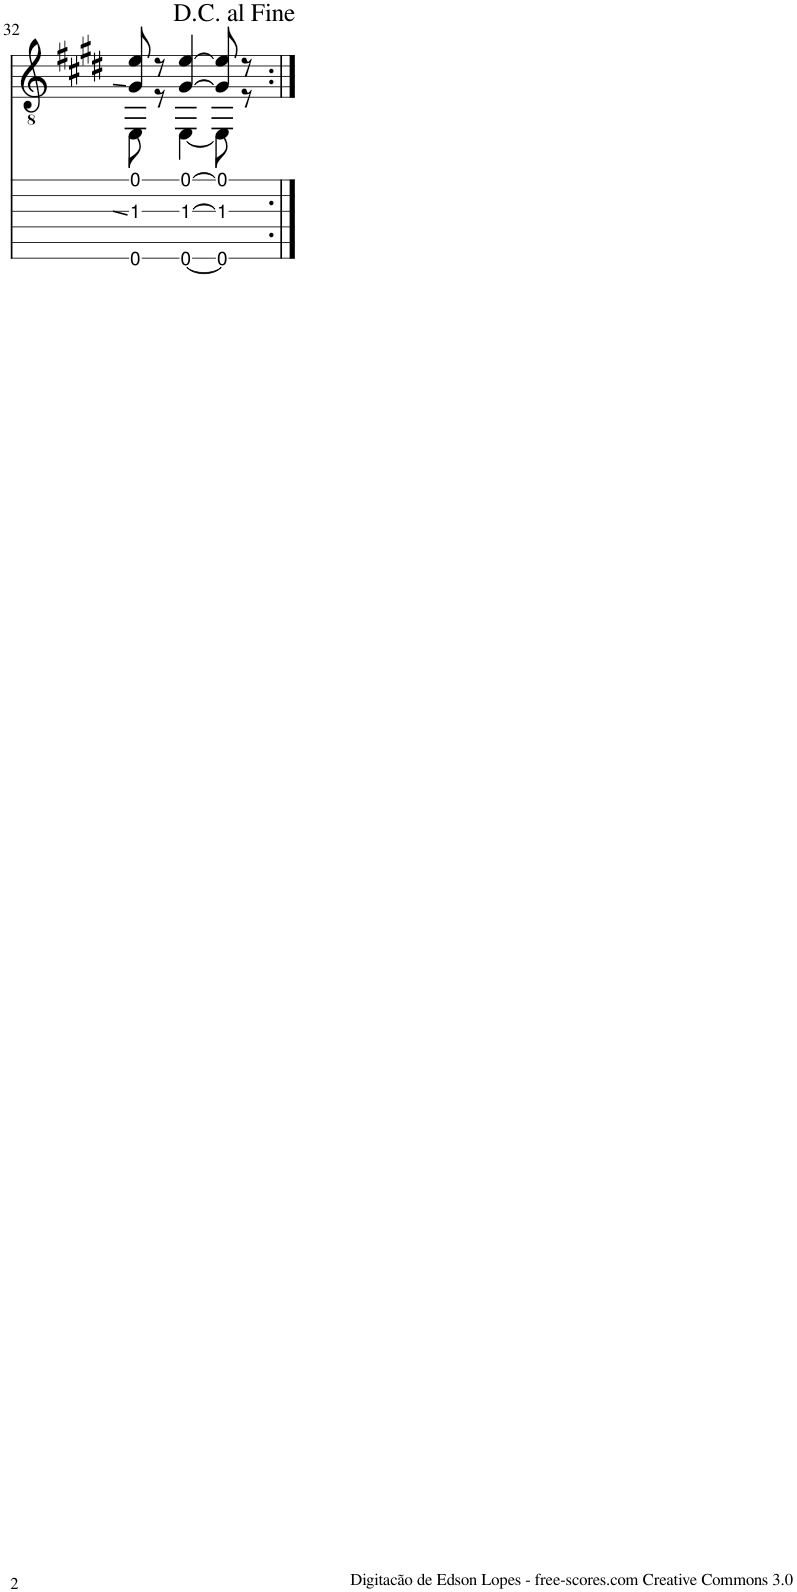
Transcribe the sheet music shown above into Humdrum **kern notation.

**kern	**kern
*part1	*part1
*staff2	*staff1
*I"Guitar	*
*I'Guit.	*
!!LO:PB:g=z
*	*clefGv2
*k[f#c#g#d#]	*k[f#c#g#d#]
*M3/4	*M3/4
=32	=32
*^	*^
8G# 8e	8EE	8G#/ 8e/	8EE\
8r	8r	8r	8r
[4G# [4e	[4EE	[4G#/ [4e/	[4EE\
8G#] 8e]	8EE]	8G#/] 8e/]	8EE\]
8r	8r	8r	8r
*v	*v	*	*
*	*v	*v
=:|!	=:|!
*-	*-
